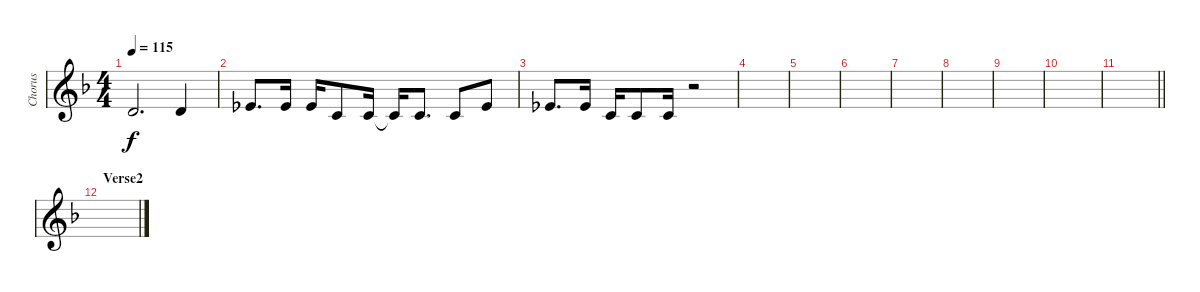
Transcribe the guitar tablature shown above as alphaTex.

\track ("Chorus" "Chorus") {instrument synthvoice}
\staff {score}
\tuning (E5 B4 G4 D4 A3 E3) {hide}
\ts (4 4)
\tempo 115
\clef g2
\ks f
0.4.2{d dy f} 0.4.4 |
1.4.8{d} 1.4.16 1.4.16 3.5.8 3.5.16 3.5{t}.16 3.5.8{d} 3.5.8 1.4.8 |
1.4.8{d} 1.4.16 3.5.16 3.5.8 3.5.16 r.2 |
|
|
|
|
|
|
|
\barLineRight lightlight
|
\section ("" "Verse2")
